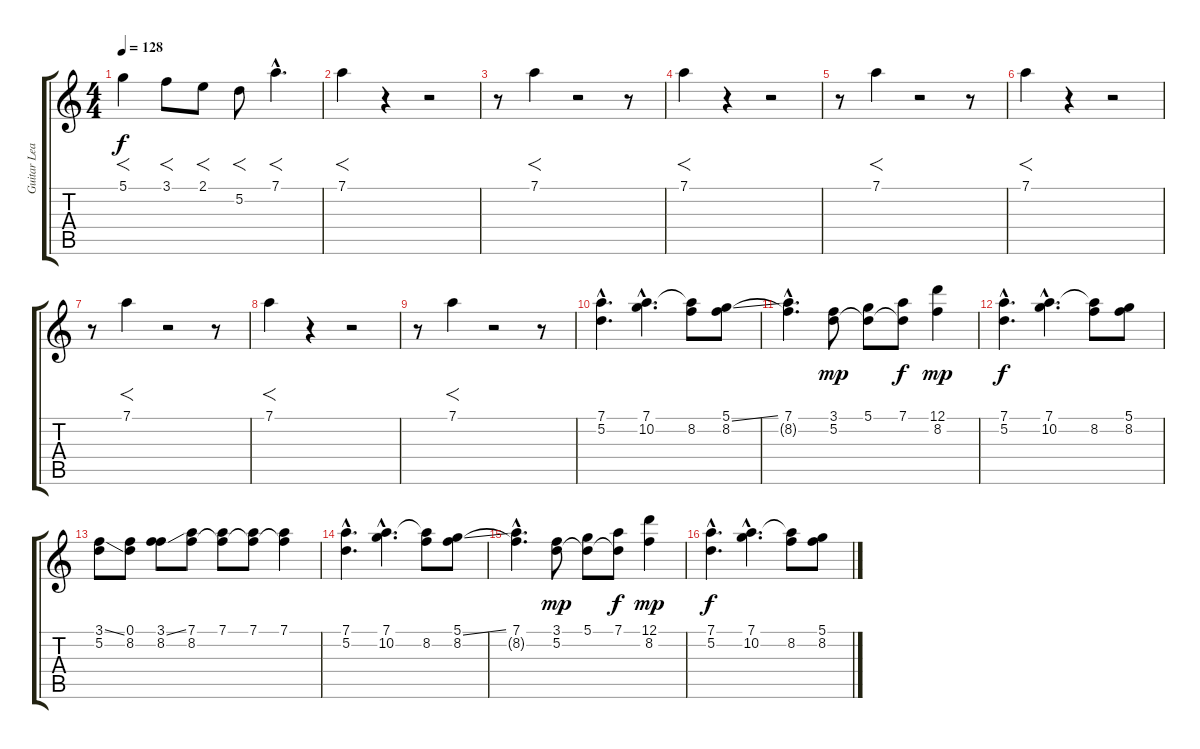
\track ("Guitar Lead" "Guitar Lea") {instrument distortionguitar}
\staff {score tabs}
\tuning (D4 A3 F3 C3 G2 D2) {hide}
\ts (4 4)
\tempo 128
\clef g2
\ks c
5.1.4{f dy f} 3.1.8{f} 2.1.8{f} 5.2.8{f} 7.1{hac}.4{f d} |
7.1.4{f balance 3} r.4 r.2 |
r.8{balance 13} 7.1.4{f} r.2 r.8 |
7.1.4{f balance 3} r.4 r.2 |
r.8{balance 13} 7.1.4{f} r.2 r.8 |
7.1.4{f balance 3} r.4 r.2 |
r.8{balance 13} 7.1.4{f} r.2 r.8 |
7.1.4{f balance 3} r.4 r.2 |
r.8{balance 13} 7.1.4{f} r.2 r.8 |
(7.1{hac} 5.2{hac}).4{d} (7.1{hac} 10.2{hac}).4{d} (7.1{t} 8.2).8 (5.1{ss} 8.2).8 |
(7.1{hac} 8.2{hac t}).4{d} (3.1 5.2).8{dy mp} (5.1 5.2{t}).8 (7.1 5.2{t}).8{dy f} (12.1 8.2).4{dy mp} |
(7.1{hac} 5.2{hac}).4{d dy f} (7.1{hac} 10.2{hac}).4{d} (7.1{t} 8.2).8 (5.1 8.2).8 |
(3.1{ss} 5.2).8 (0.1 8.2).8 (3.1{ss} 8.2).8 (7.1 8.2).8 (7.1 8.2{t}).8 (7.1 8.2{t}).8 (7.1 8.2{t}).4 |
(7.1{hac} 5.2{hac}).4{d} (7.1{hac} 10.2{hac}).4{d} (7.1{t} 8.2).8 (5.1{ss} 8.2).8 |
(7.1{hac} 8.2{hac t}).4{d} (3.1 5.2).8{dy mp} (5.1 5.2{t}).8 (7.1 5.2{t}).8{dy f} (12.1 8.2).4{dy mp} |
(7.1{hac} 5.2{hac}).4{d dy f} (7.1{hac} 10.2{hac}).4{d} (7.1{t} 8.2).8 (5.1 8.2).8
